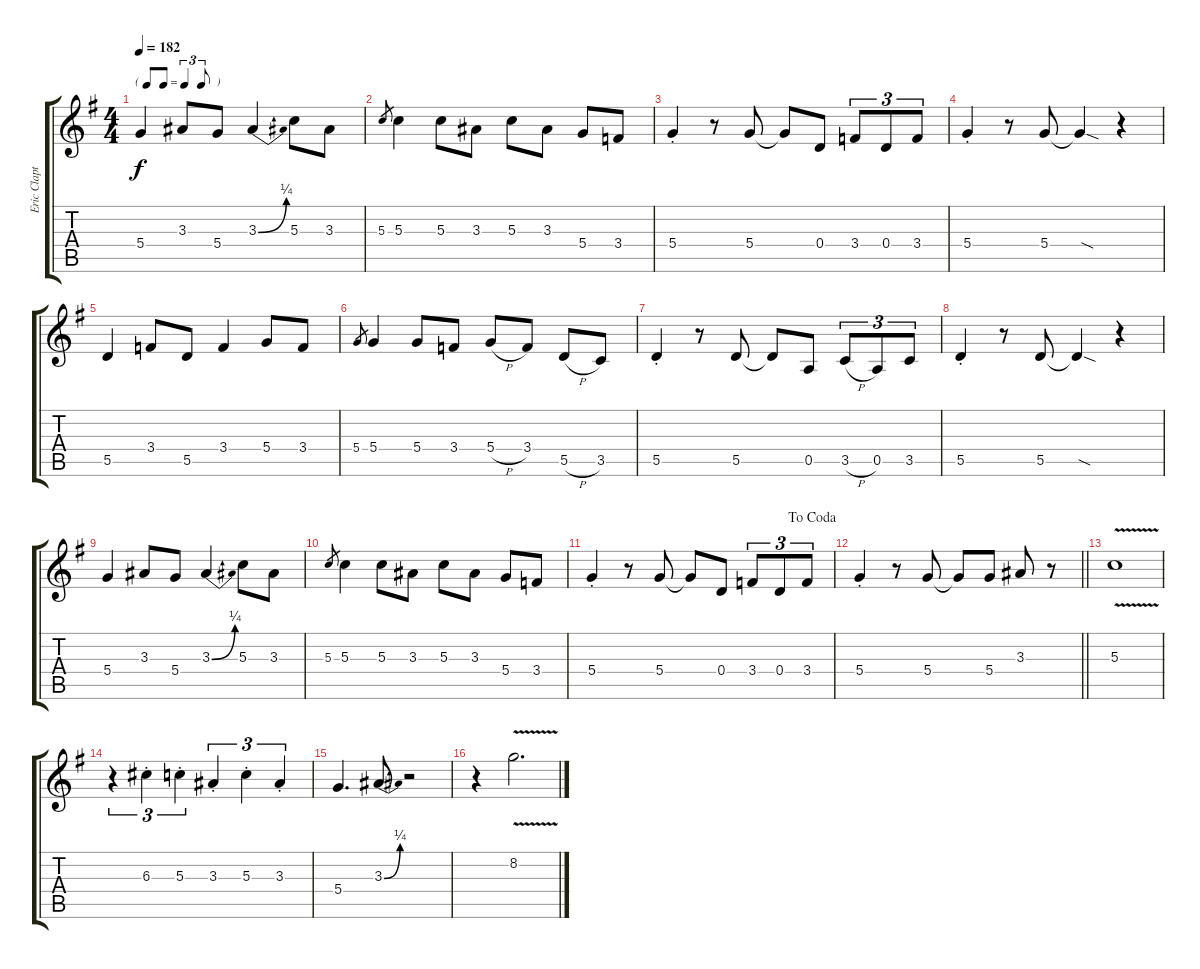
\track ("Eric Clapton - Electric Guitar" "Eric Clapt") {instrument overdrivenguitar}
\staff {score tabs}
\tuning (E4 B3 G3 D3 A2 E2) {hide}
\ts (4 4)
\tf triplet8th
\tempo 182
\clef g2
\ks g
5.4.4{dy f instrument overdrivenguitar} 3.3.8 5.4.8 3.3{be (bend 0 0 60 1)}.4 5.3.8 3.3.8 |
5.3.8{gr} 5.3.4 5.3.8 3.3.8 5.3.8 3.3.8 5.4.8 3.4.8 |
5.4{st}.4 r.8 5.4.8 5.4{t}.8 0.4.8 3.4.8{tu (3 2)} 0.4.8{tu (3 2)} 3.4.8{tu (3 2)} |
5.4{st}.4 r.8 5.4.8 5.4{sod t}.4 r.4 |
5.5.4 3.4.8 5.5.8 3.4.4 5.4.8 3.4.8 |
5.4.8{gr} 5.4.4 5.4.8 3.4.8 5.4{h}.8 3.4.8 5.5{h}.8 3.5.8 |
5.5{st}.4 r.8 5.5.8 5.5{t}.8 0.5.8 3.5{h}.8{tu (3 2)} 0.5.8{tu (3 2)} 3.5.8{tu (3 2)} |
5.5{st}.4 r.8 5.5.8 5.5{sod t}.4 r.4 |
5.4.4 3.3.8 5.4.8 3.3{be (bend 0 0 60 1)}.4 5.3.8 3.3.8 |
5.3.8{gr} 5.3.4 5.3.8 3.3.8 5.3.8 3.3.8 5.4.8 3.4.8 |
\jump dacoda
5.4{st}.4 r.8 5.4.8 5.4{t}.8 0.4.8 3.4.8{tu (3 2)} 0.4.8{tu (3 2)} 3.4.8{tu (3 2)} |
\barLineRight lightlight
5.4{st}.4 r.8 5.4.8 5.4{t}.8 5.4.8 3.3.8 r.8 |
5.3{v}.1 |
r.4{tu (3 2)} 6.3{st}.4{tu (3 2)} 5.3{st}.4{tu (3 2)} 3.3{st}.4{tu (3 2)} 5.3{st}.4{tu (3 2)} 3.3{st}.4{tu (3 2)} |
5.4.4{d} 3.3{be (bend 0 0 60 1)}.8 r.2 |
r.4 8.2{v}.2{d}
